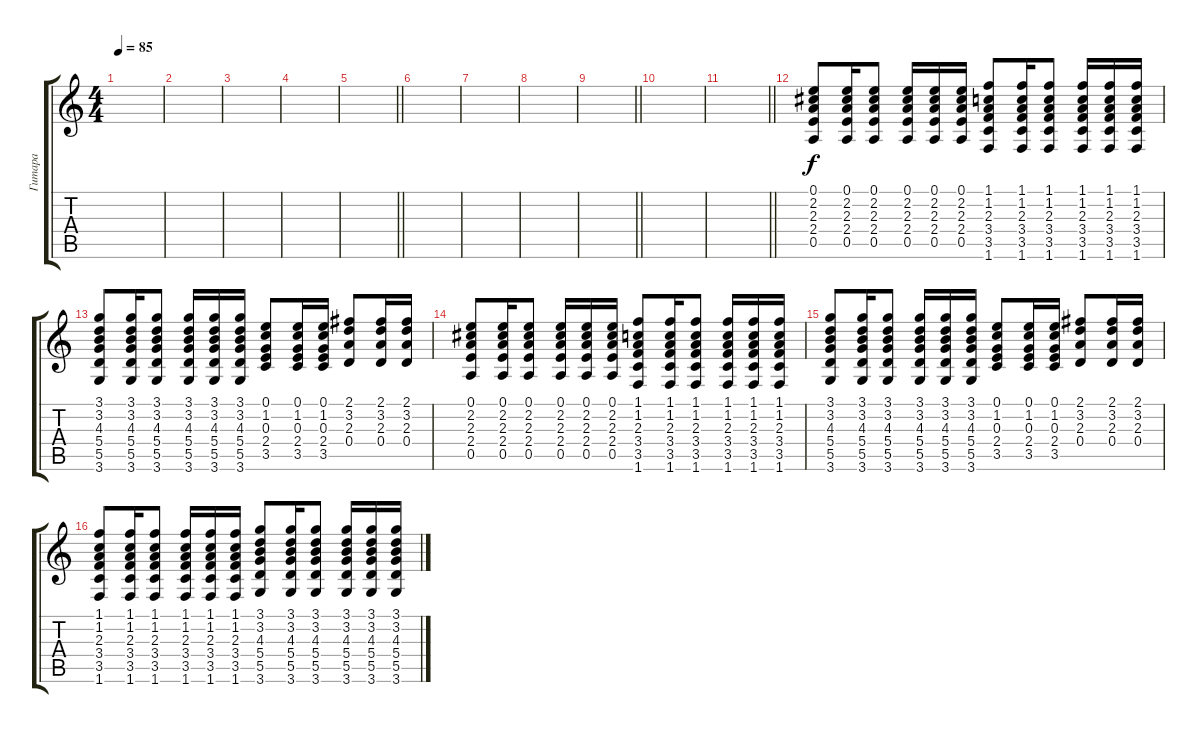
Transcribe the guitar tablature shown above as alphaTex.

\track ("Гитара" "Гитара") {instrument acousticguitarsteel}
\staff {score tabs}
\tuning (E4 B3 G3 D3 A2 E2) {hide}
\ts (4 4)
\tempo 85
\clef g2
\ks c
|
|
|
|
\barLineRight lightlight
|
|
|
|
\barLineRight lightlight
|
|
\barLineRight lightlight
|
(0.1 2.2 2.3 2.4 0.5).8{balance 0} (0.1 2.2 2.3 2.4 0.5).16 (0.1 2.2 2.3 2.4 0.5).8 (0.1 2.2 2.3 2.4 0.5).16 (0.1 2.2 2.3 2.4 0.5).16 (0.1 2.2 2.3 2.4 0.5).16 (1.1 1.2 2.3 3.4 3.5 1.6).8 (1.1 1.2 2.3 3.4 3.5 1.6).16 (1.1 1.2 2.3 3.4 3.5 1.6).8 (1.1 1.2 2.3 3.4 3.5 1.6).16 (1.1 1.2 2.3 3.4 3.5 1.6).16 (1.1 1.2 2.3 3.4 3.5 1.6).16 |
(3.1 3.2 4.3 5.4 5.5 3.6).8 (3.1 3.2 4.3 5.4 5.5 3.6).16 (3.1 3.2 4.3 5.4 5.5 3.6).8 (3.1 3.2 4.3 5.4 5.5 3.6).16 (3.1 3.2 4.3 5.4 5.5 3.6).16 (3.1 3.2 4.3 5.4 5.5 3.6).16 (0.1 1.2 0.3 2.4 3.5).8 (0.1 1.2 0.3 2.4 3.5).16 (0.1 1.2 0.3 2.4 3.5).16 (2.1 3.2 2.3 0.4).8 (2.1 3.2 2.3 0.4).16 (2.1 3.2 2.3 0.4).16 |
(0.1 2.2 2.3 2.4 0.5).8 (0.1 2.2 2.3 2.4 0.5).16 (0.1 2.2 2.3 2.4 0.5).8 (0.1 2.2 2.3 2.4 0.5).16 (0.1 2.2 2.3 2.4 0.5).16 (0.1 2.2 2.3 2.4 0.5).16 (1.1 1.2 2.3 3.4 3.5 1.6).8 (1.1 1.2 2.3 3.4 3.5 1.6).16 (1.1 1.2 2.3 3.4 3.5 1.6).8 (1.1 1.2 2.3 3.4 3.5 1.6).16 (1.1 1.2 2.3 3.4 3.5 1.6).16 (1.1 1.2 2.3 3.4 3.5 1.6).16 |
(3.1 3.2 4.3 5.4 5.5 3.6).8 (3.1 3.2 4.3 5.4 5.5 3.6).16 (3.1 3.2 4.3 5.4 5.5 3.6).8 (3.1 3.2 4.3 5.4 5.5 3.6).16 (3.1 3.2 4.3 5.4 5.5 3.6).16 (3.1 3.2 4.3 5.4 5.5 3.6).16 (0.1 1.2 0.3 2.4 3.5).8 (0.1 1.2 0.3 2.4 3.5).16 (0.1 1.2 0.3 2.4 3.5).16 (2.1 3.2 2.3 0.4).8 (2.1 3.2 2.3 0.4).16 (2.1 3.2 2.3 0.4).16 |
(1.1 1.2 2.3 3.4 3.5 1.6).8 (1.1 1.2 2.3 3.4 3.5 1.6).16 (1.1 1.2 2.3 3.4 3.5 1.6).8 (1.1 1.2 2.3 3.4 3.5 1.6).16 (1.1 1.2 2.3 3.4 3.5 1.6).16 (1.1 1.2 2.3 3.4 3.5 1.6).16 (3.1 3.2 4.3 5.4 5.5 3.6).8 (3.1 3.2 4.3 5.4 5.5 3.6).16 (3.1 3.2 4.3 5.4 5.5 3.6).8 (3.1 3.2 4.3 5.4 5.5 3.6).16 (3.1 3.2 4.3 5.4 5.5 3.6).16 (3.1 3.2 4.3 5.4 5.5 3.6).16
